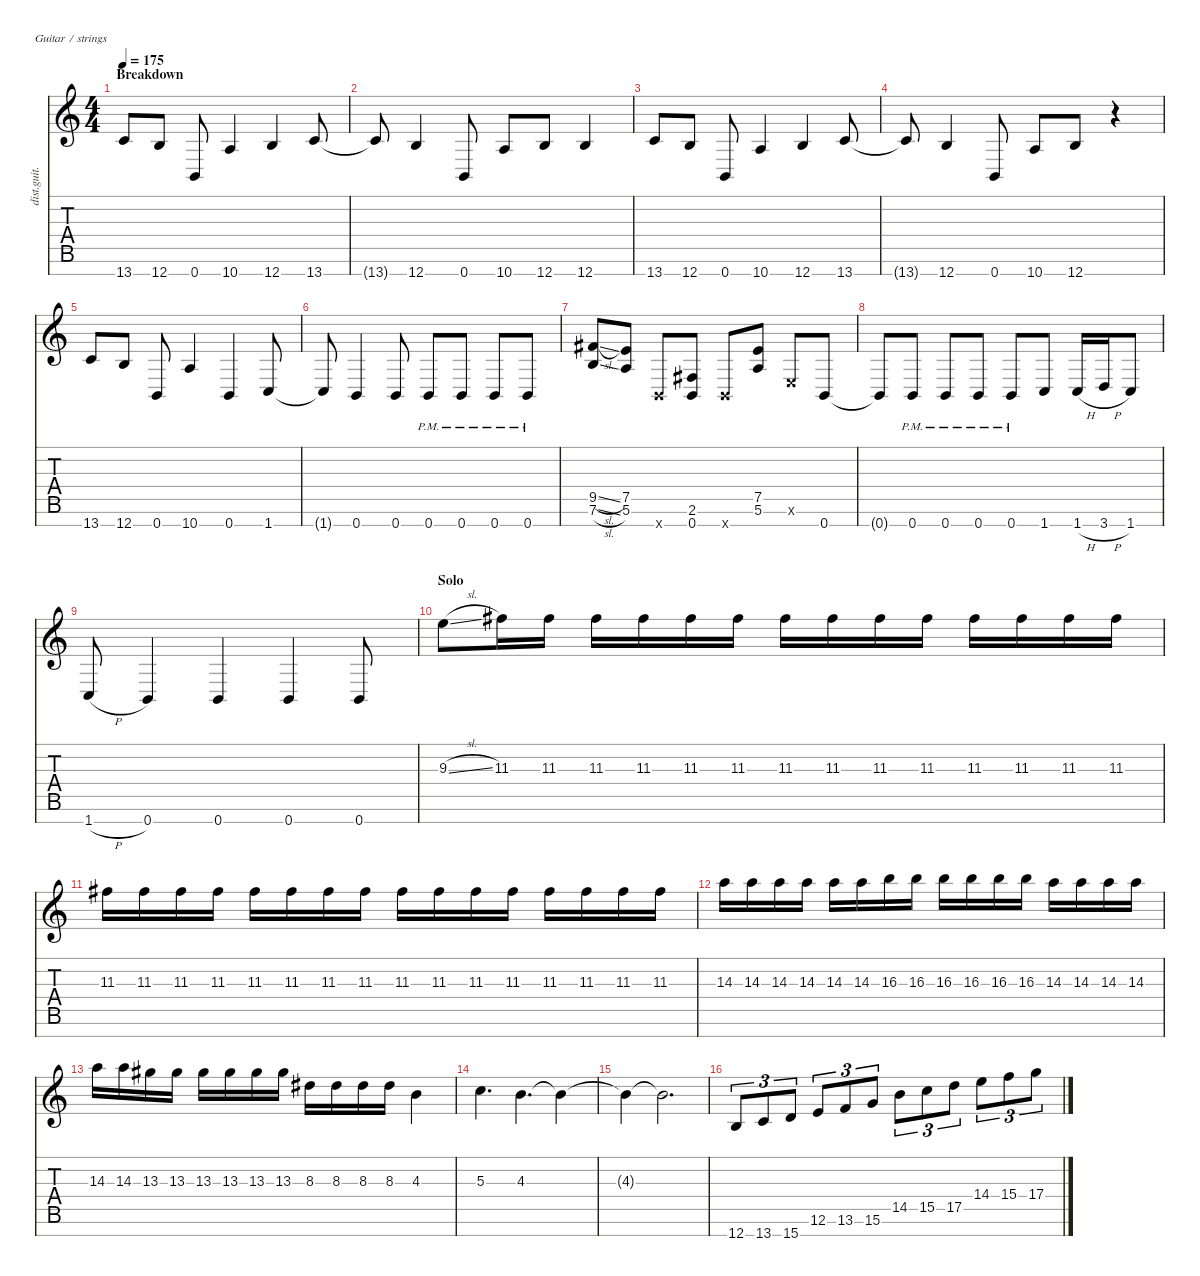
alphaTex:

\defaultSystemsLayout 4
\hideDynamics
\bracketExtendMode nobrackets
\track ("Distortion Guitar - Zoli" "dist.guit.") {instrument distortionguitar}
\staff {score tabs}
\tuning (E4 B3 G3 D3 A2 E2 B1)
\ts (4 4)
\section ("" "Breakdown")
\tempo 175
\clef g2
\ks c
13.7.8{dy ff beam Up} 12.7.8{beam Up} 0.7.8{beam Up} 10.7.4{beam Up} 12.7.4{beam Up} 13.7.8{beam Up} |
13.7{t}.8{beam Up} 12.7.4{beam Up} 0.7.8{beam Up} 10.7.8{beam Up} 12.7.8{beam Up} 12.7.4{beam Up} |
13.7.8{beam Up} 12.7.8{beam Up} 0.7.8{beam Up} 10.7.4{beam Up} 12.7.4{beam Up} 13.7.8{beam Up} |
13.7{t}.8{beam Up} 12.7.4{beam Up} 0.7.8{beam Up} 10.7.8{beam Up} 12.7.8{beam Up} r.4{beam Down} |
13.7.8{beam Up} 12.7.8{beam Up} 0.7.8{beam Up} 10.7.4{beam Up} 0.7.4{beam Up} 1.7.8{beam Up} |
1.7{t}.8{beam Up} 0.7.4{beam Up} 0.7.8{beam Up} 0.7{pm}.8{beam Up} 0.7{pm}.8{beam Up} 0.7{pm}.8{beam Up} 0.7{pm}.8{beam Up} |
(7.6{sl} 9.5{sl acc #}).8{beam Up} (5.6 7.5).8{beam Up} 0.7{x}.8{beam Up} (0.7 2.6{acc #}).8{beam Up} 0.7{x}.8{beam Up} (5.6 7.5).8{beam Up} 0.6{x}.8{beam Up} 0.7.8{beam Up} |
0.7{t}.8{beam Up} 0.7{pm}.8{beam Up} 0.7{pm}.8{beam Up} 0.7{pm}.8{beam Up} 0.7{pm}.8{dy mf beam Up} 1.7.8{beam Up} 1.7{h}.16{beam Up} 3.7{h}.16{beam Up} 1.7.8{beam Up} |
1.7{h}.8{dy ff beam Up} 0.7.4{beam Up} 0.7.4{beam Up} 0.7.4{beam Up} 0.7.8{beam Up} |
\section ("" "Solo")
9.3{sl}.8{beam Down} 11.3{acc #}.16{beam Down} 11.3{acc #}.16{beam Down} 11.3{acc #}.16{beam Down} 11.3{acc #}.16{beam Down} 11.3{acc #}.16{beam Down} 11.3{acc #}.16{beam Down} 11.3{acc #}.16{beam Down} 11.3{acc #}.16{beam Down} 11.3{acc #}.16{beam Down} 11.3{acc #}.16{beam Down} 11.3{acc #}.16{beam Down} 11.3{acc #}.16{beam Down} 11.3{acc #}.16{beam Down} 11.3{acc #}.16{beam Down} |
11.3{acc #}.16{beam Down} 11.3{acc #}.16{beam Down} 11.3{acc #}.16{beam Down} 11.3{acc #}.16{beam Down} 11.3{acc #}.16{beam Down} 11.3{acc #}.16{beam Down} 11.3{acc #}.16{beam Down} 11.3{acc #}.16{beam Down} 11.3{acc #}.16{beam Down} 11.3{acc #}.16{beam Down} 11.3{acc #}.16{beam Down} 11.3{acc #}.16{beam Down} 11.3{acc #}.16{beam Down} 11.3{acc #}.16{beam Down} 11.3{acc #}.16{beam Down} 11.3{acc #}.16{beam Down} |
14.3.16{beam Down} 14.3.16{beam Down} 14.3.16{beam Down} 14.3.16{beam Down} 14.3.16{beam Down} 14.3.16{beam Down} 16.3.16{beam Down} 16.3.16{beam Down} 16.3.16{beam Down} 16.3.16{beam Down} 16.3.16{beam Down} 16.3.16{beam Down} 14.3.16{beam Down} 14.3.16{beam Down} 14.3.16{beam Down} 14.3.16{beam Down} |
14.3.16{beam Down} 14.3.16{beam Down} 13.3{acc #}.16{beam Down} 13.3{acc #}.16{beam Down} 13.3{acc #}.16{beam Down} 13.3{acc #}.16{beam Down} 13.3{acc #}.16{beam Down} 13.3{acc #}.16{beam Down} 8.3{acc #}.16{beam Down} 8.3{acc #}.16{beam Down} 8.3{acc #}.16{beam Down} 8.3{acc #}.16{beam Down} 4.3.4{beam Down} |
5.3.4{d beam Down} 4.3.4{d beam Down} 4.3{t}.4{beam Down} |
4.3{t}.4{beam Down} 4.3{t}.2{d beam Down} |
12.7.8{tu (3 2) beam Up} 13.7.8{tu (3 2) beam Up} 15.7.8{tu (3 2) beam Up} 12.6.8{tu (3 2) beam Up} 13.6.8{tu (3 2) beam Up} 15.6.8{tu (3 2) beam Up} 14.5.8{tu (3 2) beam Down} 15.5.8{tu (3 2) beam Down} 17.5.8{tu (3 2) beam Down} 14.4.8{tu (3 2) beam Down} 15.4.8{tu (3 2) beam Down} 17.4.8{tu (3 2) beam Down}
